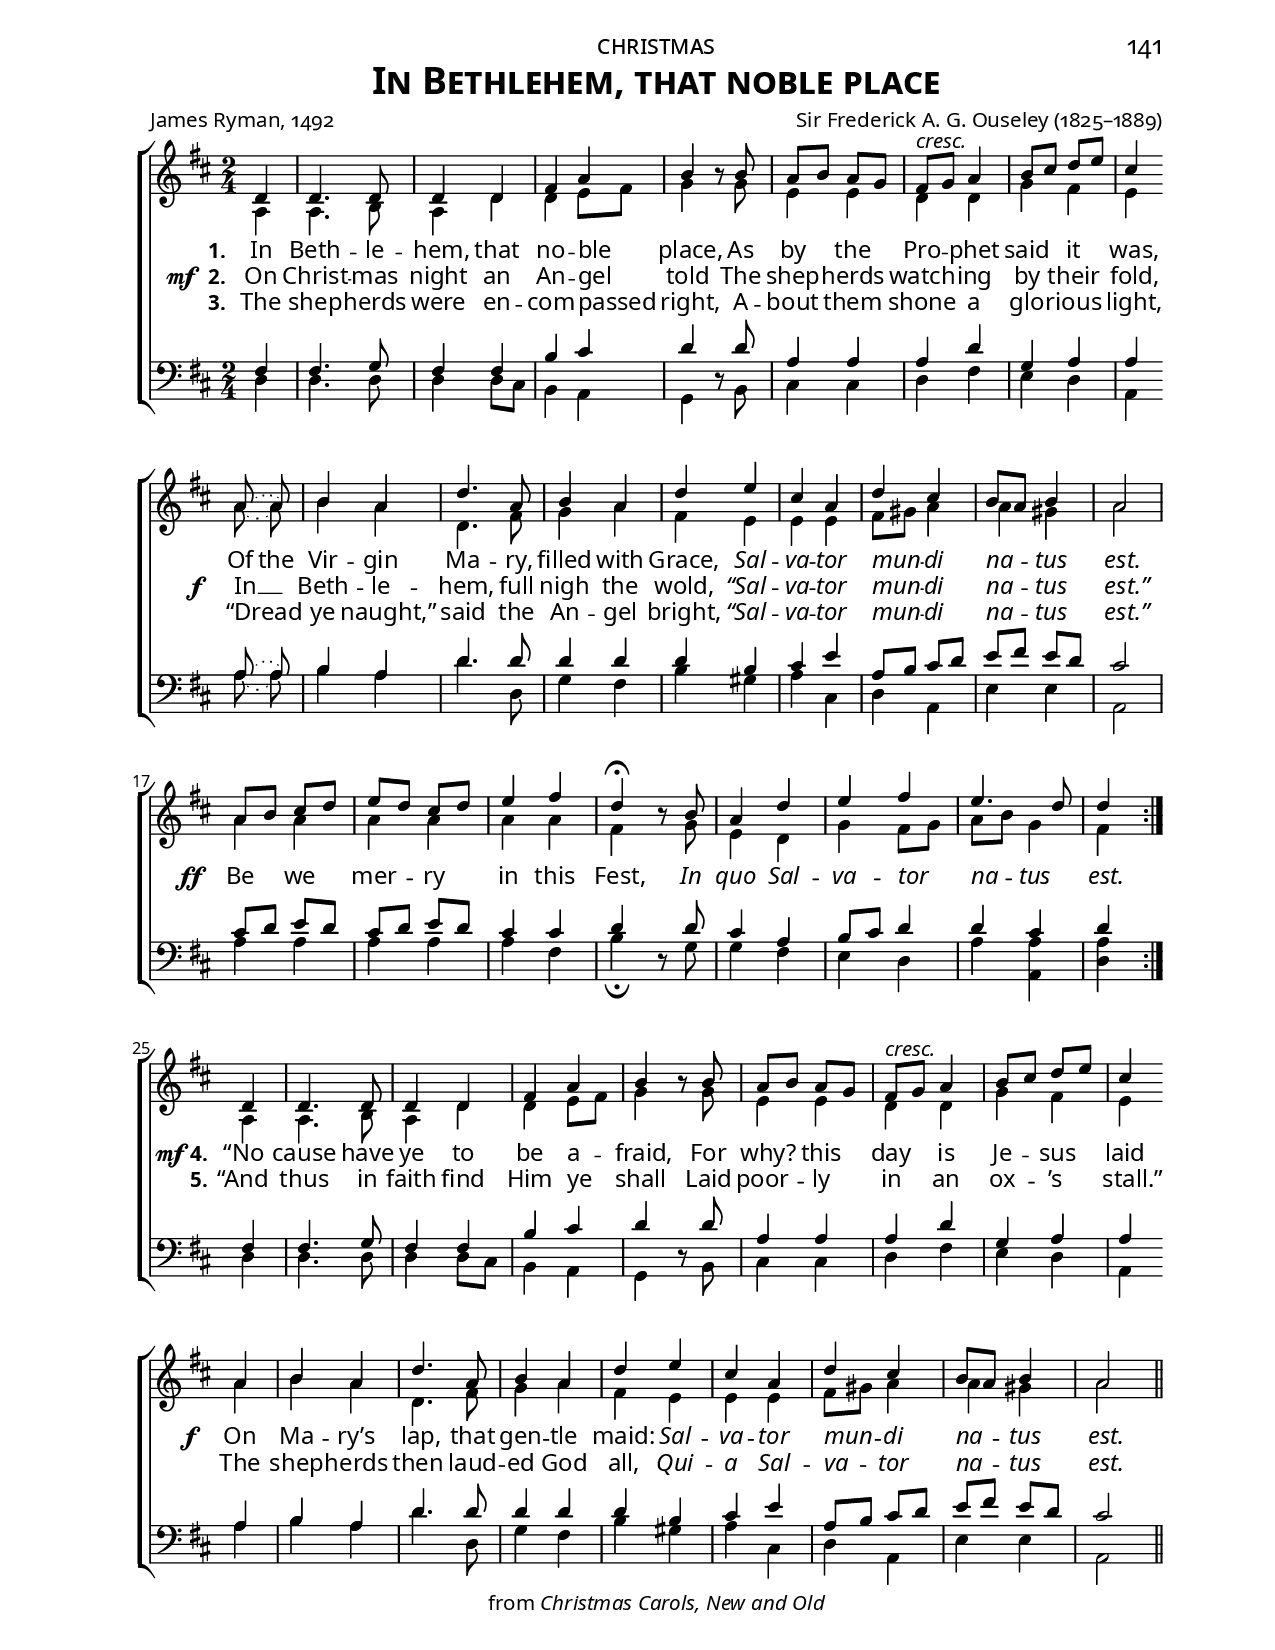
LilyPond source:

\version "2.14.2"
\include "util.ly"
\header {
  title = \markup{\override #'(font-name . "Garamond Premier Pro Semibold"){ \abs-fontsize #18 \smallCapsOldStyle"In Bethlehem, that noble place"}}
  poet = \markup\oldStyleNum"James Ryman, 1492"
  composer = \markup\oldStyleNum"Sir Frederick A. G. Ouseley (1825–1889)"
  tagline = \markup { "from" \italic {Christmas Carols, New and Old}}
}
\paper {
  %print-all-headers = ##t
  paper-height = 11\in
  paper-width = 8.5\in
  indent = 0\in
  %system-system-spacing = #'((basic-distance . 10) (padding . 0))
  system-system-spacing =
    #'((basic-distance . 0)
       (minimum-distance . 0)
       (padding . -15)
       (stretchability . 100))
  ragged-last-bottom = ##f
  ragged-bottom = ##f
  two-sided = ##t
  inner-margin = 1\in
  outer-margin = 0.75\in
  top-margin = 0.26\in
  bottom-margin = 0.25\in
  first-page-number = #141
  print-first-page-number = ##t
  headerLine = \markup{\override #'(font-name . "Garamond Premier Pro") \smallCapsOldStyle"christmas"}
  oddHeaderMarkup = \markup\fill-line{
     \override #'(font-name . "Garamond Premier Pro")\abs-fontsize #12.5
     \combine 
        \fill-line{"" \on-the-fly #print-page-number-check-first
        \oldStylePageNum""
        }
        \fill-line{\headerLine}
  }
  evenHeaderMarkup = \markup {
     \override #'(font-name . "Garamond Premier Pro")\abs-fontsize #12.5
     \combine
        \on-the-fly #print-page-number-check-first
        \oldStylePageNum""
        \fill-line{\headerLine}
  }
}
#(set-global-staff-size 18) \paper{ #(define fonts (make-pango-font-tree "Garamond Premier Pro" "Garamond Premier Pro" "Garamond Premier Pro" (/ 18 20))) }
global = {
  \key d \major
  \time 2/4
  \autoBeamOff
  \override DynamicLineSpanner #'staff-padding = #0.0
  \override DynamicLineSpanner #'Y-extent = #'(-1 . 1)
}

sopMusic = \relative c' {
  \partial 4 d4 |
  d4. d8 |
  d4 d |
  fis a |
  b b8\rest b |
  a[ b] a[ g] |
  
  fis[^\markup\italic"cresc." g] a4 |
  b8[ cis] d[ e] |
  cis4 \bar""\break \slurDotted a8( a) |
  b4 a |
  d4. a8 |
  b4 a |
  
  d e |
  cis a |
  d cis |
  b8[ a] b4 |
  a2 | \break
  a8[ b] cis[ d] |
  
  e[ d] cis[ d] |
  e4 fis |
  d\fermata b8\rest b |
  a4 d |
  e fis |
  e4. d8 |
  \partial 4 d4 \bar ":|" \break
  
  
  
  \partial 4 d,4 |
  d4. d8 |
  d4 d |
  fis a |
  b b8\rest b |
  a[ b] a[ g] |
  
  fis[^\markup\italic"cresc." g] a4 |
  b8[ cis] d[ e] |
  cis4 \bar""\break a4 |
  b4 a |
  d4. a8 |
  b4 a |
  
  d e |
  cis a |
  d cis |
  b8[ a] b4 |
  a2 \bar "||"
}
sopWords = \lyricmode {
  
}

altoMusic = \relative c' {
  a4 |
  a4. b8 |
  a4 d |
  d e8[ fis] |
  g4 s8 g |
  e4 e |
  
  d d |
  g fis |
  e \slurDotted a8( a) |
  b4 a |
  d,4. fis8 |
  g4 a |
  
  fis e |
  e e |
  fis8[ gis] a4 |
  a gis |
  a2 |
  a4 a |
  
  a a |
  a a 
  fis s8 g |
  e4 d |
  g fis8[ g] |
  a[ b] g4 |
  fis4 |
  
  
  
  a,4 |
  a4. b8 |
  a4 d |
  d e8[ fis] |
  g4 s8 g |
  e4 e |
  
  d d |
  g fis |
  e a4 |
  b4 a |
  d,4. fis8 |
  g4 a |
  
  fis e |
  e e |
  fis8[ gis] a4 |
  a gis |
  a2 |
}
altoWords = {
  \dropLyricsV
  \lyricmode {
    \set stanza = #"1. "
    In Beth -- le -- hem, that no -- ble place,
    As by the Pro -- phet said it was,
    \set ignoreMelismata = ##t
    Of the
    \unset ignoreMelismata
    Vir -- gin Ma -- ry, filled with Grace,
    \markup\italic Sal -- \markup\italic va -- \markup\italic tor \markup\italic mun --
    \set associatedVoice = "sopranos"
    \markup\italic di \markup\italic na -- \markup\italic tus
    \unset associatedVoice
    \markup\italic est.
    
  }
  \set stanza = \markup\dynamic"ff  "
  \lyricmode {
    Be we mer -- ry in this Fest,
    \markup\italic In \markup\italic quo \markup\italic Sal -- \markup\italic va -- \markup\italic tor \markup\italic na -- \markup\italic tus \markup\italic est.
    
  }
  \set stanza = \markup{\dynamic" mf" "4."}
  \lyricmode{
    “No cause have ye to be a -- fraid,
    For why? this day is Je -- sus laid
  }
  \set stanza = \markup\dynamic"f  "
  \lyricmode{
    On Ma -- ry’s lap, that gen -- tle maid:
    \markup\italic Sal -- \markup\italic va -- \markup\italic tor \markup\italic mun --
    \set associatedVoice = "sopranos"
    \markup\italic di \markup\italic na -- \markup\italic tus \markup\italic est.
    \unset associatedVoice
  }
}
altoWordsII = {
  \dropLyricsV
  \set stanza = \markup{\dynamic"mf " "2. "}
  \lyricmode {
    On Christ -- mas night an An -- gel told
    The shep -- herds watch -- ing by their fold,
  }
  \set stanza = \markup\dynamic"f  "
  \lyricmode{
    In __ Beth -- le -- hem, full nigh the wold,
    \markup\italic “Sal -- \markup\italic va -- \markup\italic tor \markup\italic mun --
    \set associatedVoice = "sopranos"
    \markup\italic di \markup\italic na -- \markup\italic tus \markup\italic est.”
    \unset associatedVoice
    
    \repeat unfold 15 \skip1
    
    \set stanza = #"5."
    “And thus in faith find Him ye shall
    Laid poor -- ly in an ox -- ’s stall.”
    The shep -- herds then laud -- ed God all,
    \markup\italic Qui -- \markup\italic a \markup\italic Sal -- \markup\italic va --
    \set associatedVoice = "sopranos"
    \markup\italic tor \markup\italic na -- \markup\italic tus \markup\italic est.
    \unset associatedVoice
  }
}
altoWordsIII = \lyricmode {
  \dropLyricsV
  \set stanza = #"3. "
  The shep -- herds were en -- com -- passed right,
  A -- bout them shone a glo -- rious light,
  “Dread ye naught,” said the An -- gel bright,
  \markup\italic “Sal -- \markup\italic va -- \markup\italic tor \markup\italic mun --
  \set associatedVoice = "sopranos"
  \markup\italic di \markup\italic na -- \markup\italic tus \markup\italic est.”
  
}
altoWordsIV = \lyricmode {
}
altoWordsV = \lyricmode {
}
altoWordsVI = \lyricmode {
  \set stanza = #"6. "
  \set ignoreMelismata = ##t
}
tenorMusic = \relative c' {
  fis,4 |
  fis4. g8 |
  fis4 fis |
  b cis |
  d4 s8 d |
  a4 a |
  
  a d |
  g, a |
  a \slurDotted a8( a) |
  b4 a |
  d4. d8 |
  d4 d |
  
  d b |
  cis e |
  a,8[ b] cis[ d] |
  e[ fis] e[ d] |
  cis2 |
  cis8[ d] e[ d] |
  
  cis[ d] e[ d] |
  cis4 cis |
  d s8 d |
  cis4 a |
  b8[ cis] d4 |
  d cis |
  d |
  
  
  
  fis,4 |
  fis4. g8 |
  fis4 fis |
  b cis |
  d4 s8 d |
  a4 a |
  
  a d |
  g, a |
  a a4 |
  b4 a |
  d4. d8 |
  d4 d |
  
  d b |
  cis e |
  a,8[ b] cis[ d] |
  e[ fis] e[ d] |
  cis2 |
}
tenorWords = \lyricmode {

}

bassMusic = \relative c {
  d4 |
  d4. d8 |
  d4 d8[ cis] |
  b4 a |
  g4 d'8\rest b |
  cis4 cis |
  
  d fis |
  e d |
  a \slurDotted a'8( a) |
  b4 a |
  d4. d,8 |
  g4 fis |
  
  b gis |
  a cis, |
  d a |
  e' e |
  a,2 |
  a'4 a |
  
  a a |
  a fis |
  b\fermata d,8\rest g |
  g4 fis |
  e d |
  a' <a a,> |
  <a d,> |
  
  
  
  d,4 |
  d4. d8 |
  d4 d8[ cis] |
  b4 a |
  g4 d'8\rest b |
  cis4 cis |
  
  d fis |
  e d |
  a a'4 |
  b4 a |
  d4. d,8 |
  g4 fis |
  
  b gis |
  a cis, |
  d a |
  e' e |
  a,2 |
}
bassWords = \lyricmode {

}

pianoRH = \relative c' {
  
}
pianoLH = \relative c' {
  
}

\score {
  <<
   \new ChoirStaff <<
%    \new Lyrics = sopranos \with { \override VerticalAxisGroup #'nonstaff-relatedstaff-spacing = #'((basic-distance . 1)) }
    \new Staff = women <<
      \new Voice = "sopranos" { \voiceOne << \global \sopMusic >> }
      \new Voice = "altos" { \voiceTwo << \global \altoMusic >> }
    >>
   \new Staff = men <<
      \clef bass
      \new Voice = "tenors" { \voiceOne << \global \tenorMusic >> }
      \new Voice = "basses" { \voiceTwo << \global \bassMusic >> }
    >>
    \new Lyrics \with { alignAboveContext = #"women" \override VerticalAxisGroup #'nonstaff-relatedstaff-spacing = #'((basic-distance . 1))} \lyricsto "sopranos" \sopWords
     \new Lyrics = "altosVI"  \with { alignBelowContext = #"women" \override VerticalAxisGroup #'nonstaff-relatedstaff-spacing = #'((basic-distance . 1))} \lyricsto "altos" \altoWordsVI
    \new Lyrics = "altosV"  \with { alignBelowContext = #"women" \override VerticalAxisGroup #'nonstaff-relatedstaff-spacing = #'((basic-distance . 1))} \lyricsto "altos" \altoWordsV
    \new Lyrics = "altosIV"  \with { alignBelowContext = #"women" \override VerticalAxisGroup #'nonstaff-relatedstaff-spacing = #'((basic-distance . 1))} \lyricsto "altos" \altoWordsIV
    \new Lyrics = "altosIII"  \with { alignBelowContext = #"women" \override VerticalAxisGroup #'nonstaff-relatedstaff-spacing = #'((basic-distance . 1))} \lyricsto "altos" \altoWordsIII
    \new Lyrics = "altosII"  \with { alignBelowContext = #"women" \override VerticalAxisGroup #'nonstaff-relatedstaff-spacing = #'((basic-distance . 1))} \lyricsto "altos" \altoWordsII
    \new Lyrics = "altos"  \with { alignBelowContext = #"women" \override VerticalAxisGroup #'nonstaff-relatedstaff-spacing = #'((basic-distance . 1)) } \lyricsto "altos" \altoWords
    \new Lyrics \with { alignAboveContext = #"men" \override VerticalAxisGroup #'nonstaff-relatedstaff-spacing = #'((basic-distance . 1)) } \lyricsto "tenors" \tenorWords
    \new Lyrics \with { alignBelowContext = #"men" \override VerticalAxisGroup #'nonstaff-relatedstaff-spacing = #'((basic-distance . 1)) } \lyricsto "basses" \bassWords
  >>
%    \new PianoStaff << \new Staff { \new Voice { \pianoRH } } \new Staff { \clef "bass" \pianoLH } >>
  >>
  \layout {
  \context {
    \Lyrics
    \override LyricText #'font-size = #1.3
  }
    \context {
      \Score
      %\override SpacingSpanner #'base-shortest-duration = #(ly:make-moment 1 8)
      %\override SpacingSpanner #'common-shortest-duration = #(ly:make-moment 1 4)
    }
    \context {
      % Remove all empty staves
      % \Staff \RemoveEmptyStaves \override VerticalAxisGroup #'remove-first = ##t
    }
    \context {
      \Lyrics
      \override LyricText #'X-offset = #center-on-word
    }
  }
}

